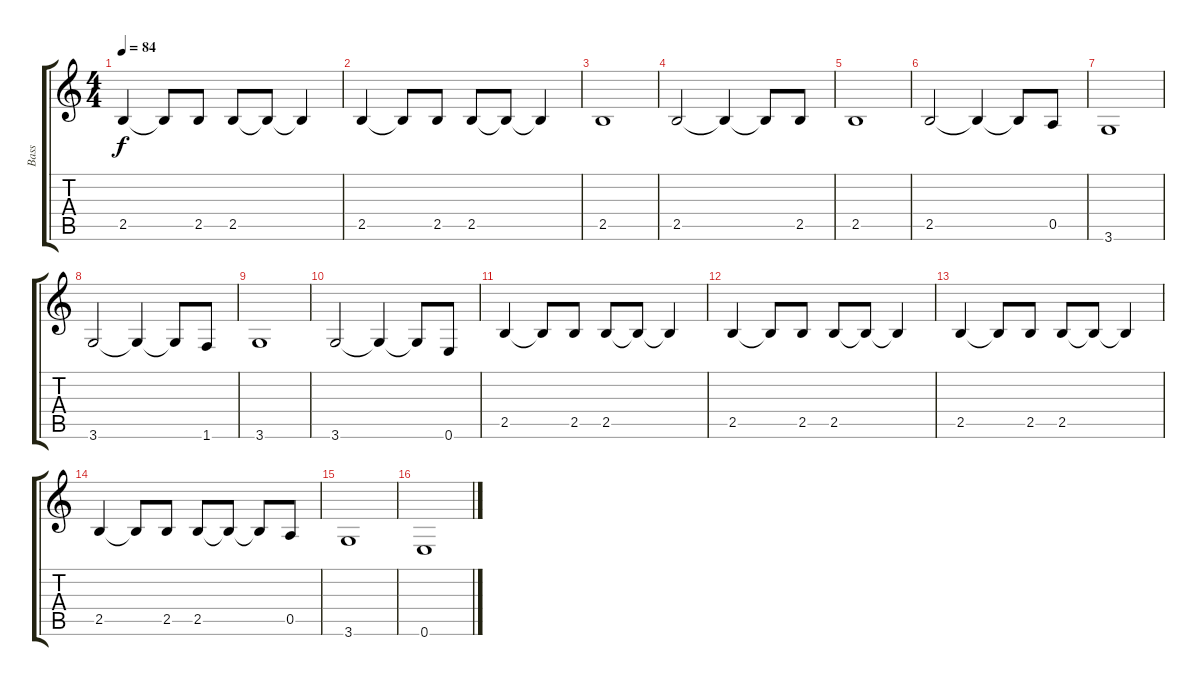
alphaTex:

\track ("Bass" "Bass") {instrument fretlessbass}
\staff {score tabs}
\tuning (E4 B3 G3 D3 A2 E2) {hide}
\ts (4 4)
\tempo 84
\clef g2
\ks c
2.5.4{dy f} 2.5{t}.8 2.5.8 2.5.8 2.5{t}.8 2.5{t}.4 |
2.5.4 2.5{t}.8 2.5.8 2.5.8 2.5{t}.8 2.5{t}.4 |
2.5.1 |
2.5.2 2.5{t}.4 2.5{t}.8 2.5.8 |
2.5.1 |
2.5.2 2.5{t}.4 2.5{t}.8 0.5.8 |
3.6.1 |
3.6.2 3.6{t}.4 3.6{t}.8 1.6.8 |
3.6.1 |
3.6.2 3.6{t}.4 3.6{t}.8 0.6.8 |
2.5.4 2.5{t}.8 2.5.8 2.5.8 2.5{t}.8 2.5{t}.4 |
2.5.4 2.5{t}.8 2.5.8 2.5.8 2.5{t}.8 2.5{t}.4 |
2.5.4 2.5{t}.8 2.5.8 2.5.8 2.5{t}.8 2.5{t}.4 |
2.5.4 2.5{t}.8 2.5.8 2.5.8 2.5{t}.8 2.5{t}.8 0.5.8 |
3.6.1 |
0.6.1
